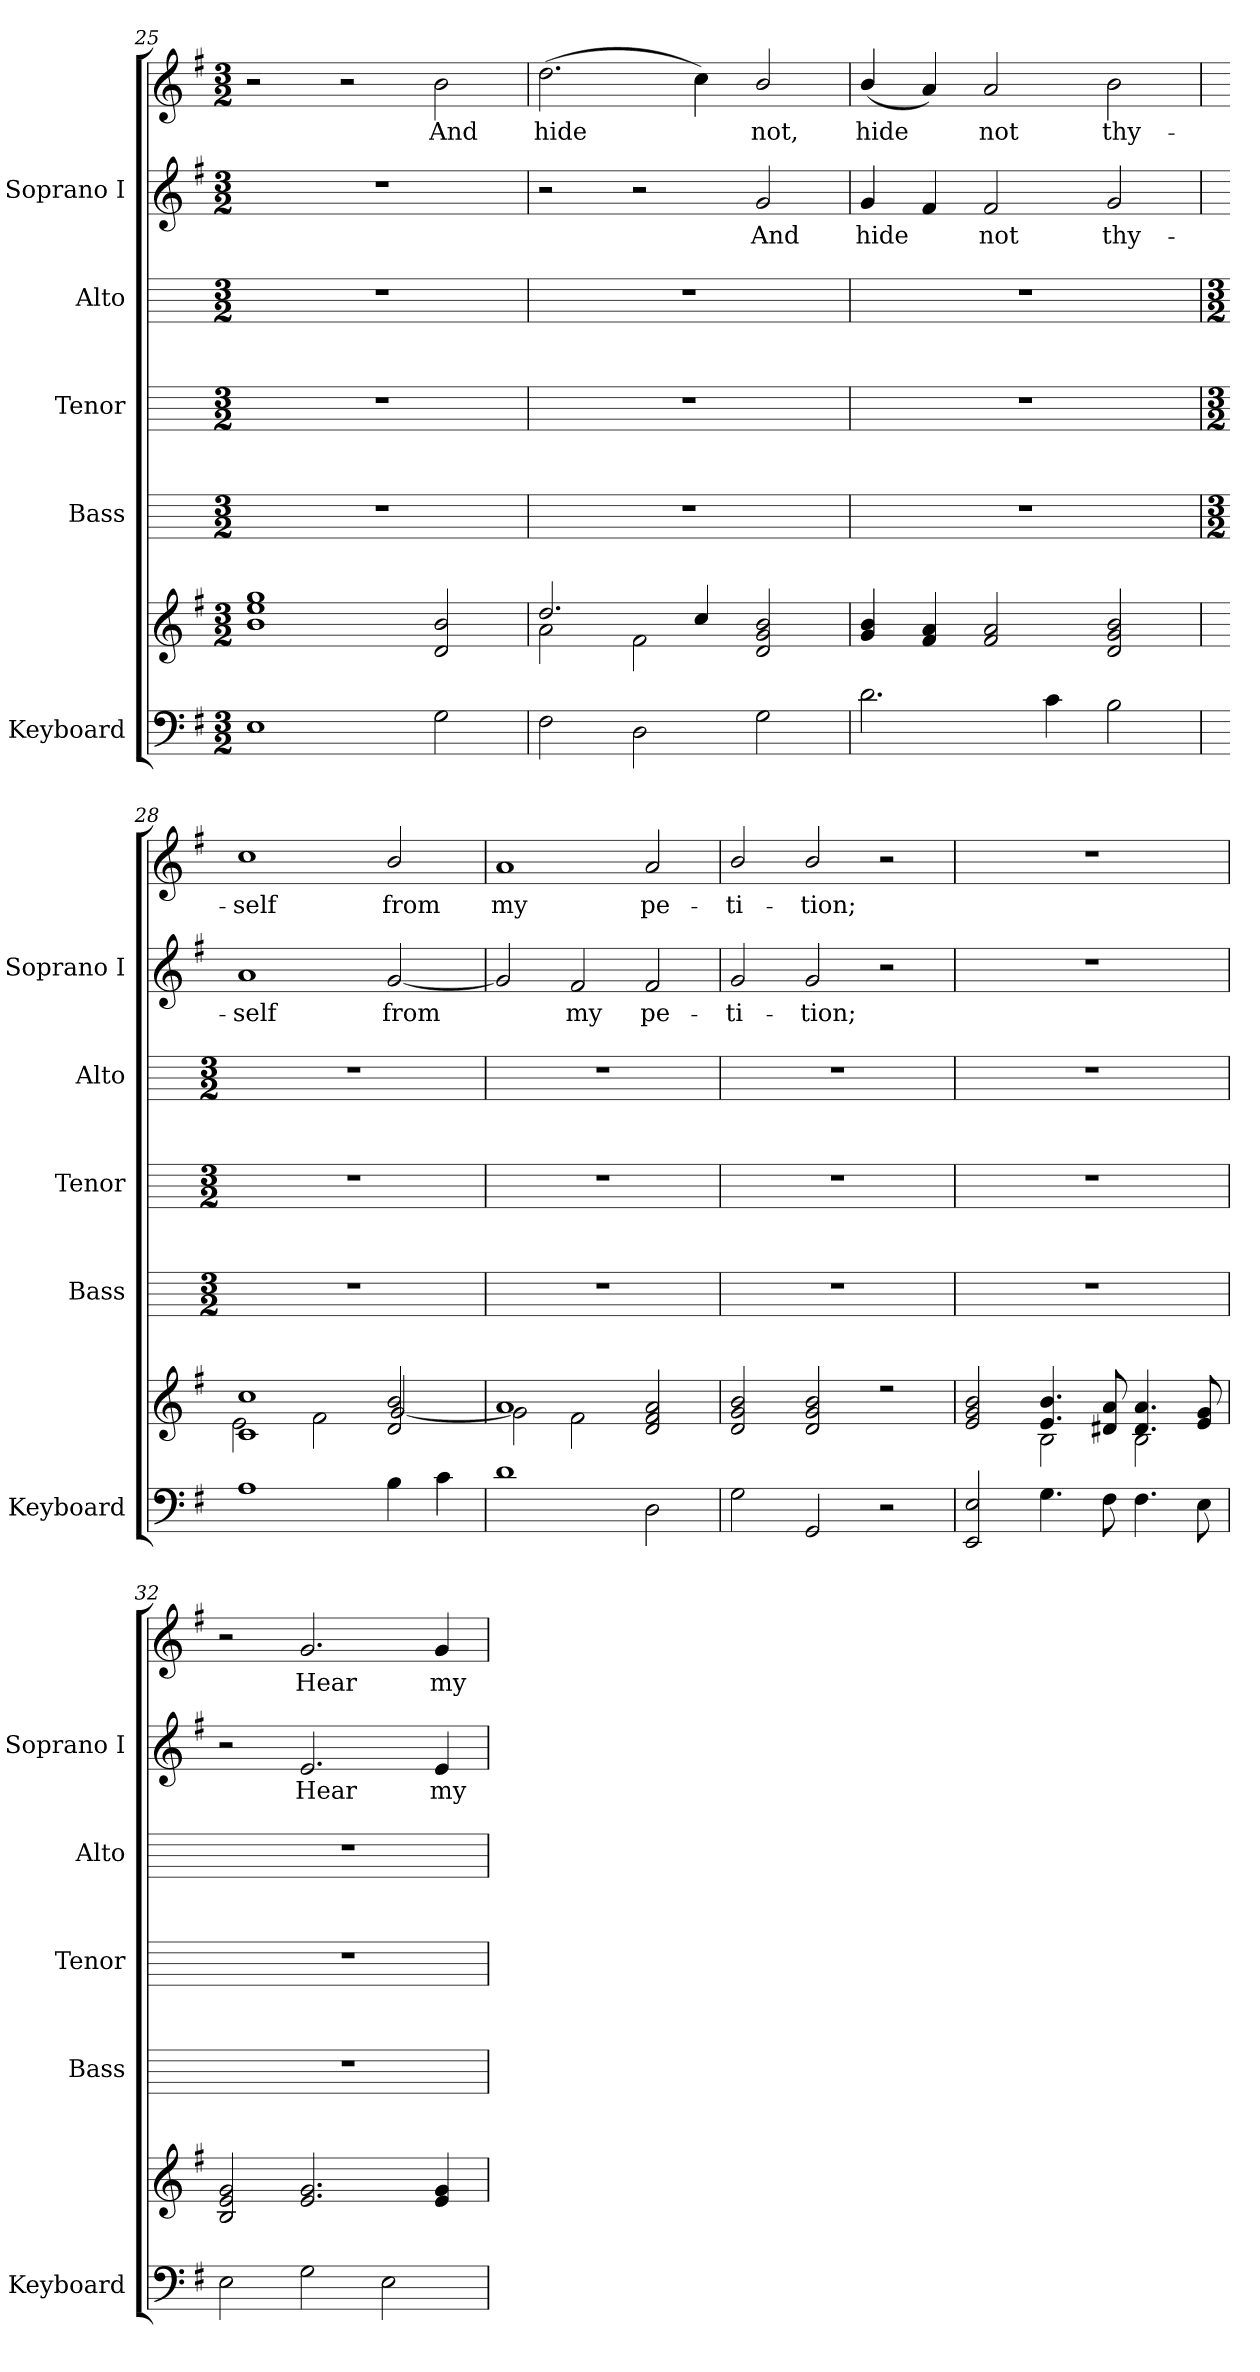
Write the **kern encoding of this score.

**kern	**kern	**kern	**kern	**kern	**kern	**text	**kern	**text
*part5	*part5	*part4	*part3	*part2	*part1	*part1	*part1	*part1
*staff7	*staff6	*staff5	*staff4	*staff3	*staff2	*staff2	*staff1	*staff1
*I"Keyboard	*	*I"Bass	*I"Tenor	*I"Alto	*I"Soprano I	*	*	*
*I'Keyboard	*	*I'Bass	*I'Tenor	*I'Alto	*I'Soprano I	*	*	*
*clefF4	*clefG2	*	*	*	*clefG2	*	*clefG2	*
*k[f#]	*k[f#]	*	*	*	*k[f#]	*	*k[f#]	*
*G:	*G:	*	*	*	*G:	*	*G:	*
*M3/2	*M3/2	*M3/2	*M3/2	*M3/2	*M3/2	*	*M3/2	*
=25	=25	=25	=25	=25	=25	=25	=25	=25
*	*^	*	*	*	*	*	*	*
!	!	!LO:N:vis=1	!	!	!	!LO:N:vis=1	!	!	!
1E	1b 1ee 1gg	1.ryy	1.r	1.r	1.r	1.r	.	2r	.
.	.	.	.	.	.	.	.	2r	.
!	!	!	!	!	!	!	!	!	!LO:LY:b
2G	2d 2b	.	.	.	.	.	.	2b	And
=26	=26	=26	=26	=26	=26	=26	=26	=26	=26
!	!	!	!	!	!	!	!	!	!LO:LY:b
2F#	2.dd/	2a\	1.r	1.r	1.r	2r	.	(>2.dd	hide
2D	.	2f#\	.	.	.	2r	.	.	.
.	4cc/	.	.	.	.	.	.	4cc)	.
!	!	!	!	!	!	!	!LO:LY:b	!	!LO:LY:b
2G	2d 2g 2b	2ryy	.	.	.	2g	And	2b/	not,
=27	=27	=27	=27	=27	=27	=27	=27	=27	=27
!	!	!LO:N:vis=1	!	!	!	!	!LO:LY:b	!	!LO:LY:b
2.d	4g 4b	1.ryy	1.r	1.r	1.r	4g	-hide	(<4b/	hide
.	4f# 4a	.	.	.	.	4f#	.	4a)	.
!	!	!	!	!	!	!	!LO:LY:b	!	!LO:LY:b
.	2f# 2a	.	.	.	.	2f#	not	2a	not
4c	.	.	.	.	.	.	.	.	.
!	!	!	!	!	!	!	!LO:LY:b	!	!LO:LY:b
2B	2d 2g 2b	.	.	.	.	2g	thy-	2b	thy-
!!LO:LB:g=z
=28	=28	=28	=28	=28	=28	=28	=28	=28	=28
*	*	*	*M3/2	*M3/2	*M3/2	*	*	*	*
!	!	!	!	!	!	!	!LO:LY:b	!	!LO:LY:b
1A	1c 1cc	2e\	1.r	1.r	1.r	1a	self	1cc	-self
.	.	2f#\	.	.	.	.	.	.	.
!	!	!	!	!	!	!	!LO:LY:b	!	!LO:LY:b
4B	2d 2b	[2g/	.	.	.	[2g	from	2b/	from
4c	.	.	.	.	.	.	.	.	.
=29	=29	=29	=29	=29	=29	=29	=29	=29	=29
!	!	!	!	!	!	!	!	!	!LO:LY:b
1d	1a	2g\]	1.r	1.r	1.r	2g]	.	1a	my
!	!	!	!	!	!	!	!LO:LY:b	!	!
.	.	2f#\	.	.	.	2f#	-my	.	.
!	!	!	!	!	!	!	!LO:LY:b	!	!LO:LY:b
2D	2d 2f# 2a	2ryy	.	.	.	2f#	pe-	2a	pe-
=30	=30	=30	=30	=30	=30	=30	=30	=30	=30
!	!	!LO:N:vis=1	!	!	!	!	!LO:LY:b	!	!LO:LY:b
2G	2d 2g 2b	1.ryy	1.r	1.r	1.r	2g	ti-	2b/	-ti-
!	!	!	!	!	!	!	!LO:LY:b	!	!LO:LY:b
2GG	2d 2g 2b	.	.	.	.	2g	-tion;	2b/	-tion;
2r	2r	.	.	.	.	2r	.	2r	.
=31	=31	=31	=31	=31	=31	=31	=31	=31	=31
!	!	!	!	!	!	!LO:N:vis=1	!	!LO:N:vis=1	!
2EE 2E	2e 2g 2b	2ryy	1.r	1.r	1.r	1.r	.	1.r	.
4.G	4.e 4.b	2B\	.	.	.	.	.	.	.
8F#	8d#X 8a	.	.	.	.	.	.	.	.
4.F#	4.d# 4.a	2B\	.	.	.	.	.	.	.
8E	8e 8g	.	.	.	.	.	.	.	.
=32	=32	=32	=32	=32	=32	=32	=32	=32	=32
2E	2B 2e 2g	2ryy	1.r	1.r	1.r	2r	.	2r	.
!	!	!	!	!	!	!	!LO:LY:b	!	!LO:LY:b
2G	2.e 2.g	2ryy	.	.	.	2.e	Hear	2.g	Hear
2E	.	2ryy	.	.	.	.	.	.	.
!	!	!	!	!	!	!	!LO:LY:b	!	!LO:LY:b
.	4e 4g	.	.	.	.	4e	my	4g	my
*	*v	*v	*	*	*	*	*	*	*
=	=	=	=	=	=	=	=	=
*-	*-	*-	*-	*-	*-	*-	*-	*-
